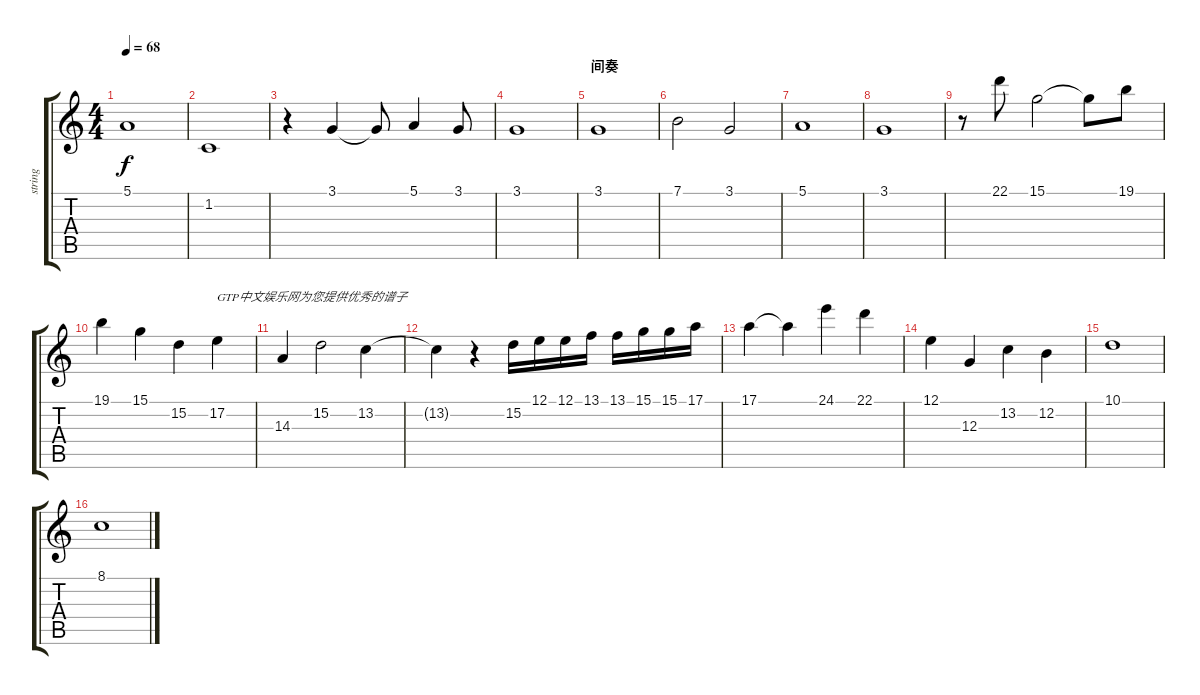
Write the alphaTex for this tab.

\track ("string" "string") {instrument stringensemble1}
\staff {score tabs}
\tuning (E4 B3 G3 D3 A2 E2) {hide}
\ts (4 4)
\tempo 68
\clef g2
\ks c
5.1.1{dy f} |
1.2.1 |
r.4 3.1.4 3.1{t}.8 5.1.4 3.1.8 |
3.1.1 |
\section ("" "间奏")
3.1.1 |
7.1.2 3.1.2 |
5.1.1 |
3.1.1 |
r.8 22.1.8 15.1.2 15.1{t}.8 19.1.8 |
19.1.4 15.1.4 15.2.4 17.2.4{txt "GTP中文娱乐网为您提供优秀的谱子"} |
14.3.4 15.2.2 13.2.4 |
13.2{t}.4 r.4 15.2.16 12.1.16 12.1.16 13.1.16 13.1.16 15.1.16 15.1.16 17.1.16 |
17.1.4 17.1{t}.4 24.1.4 22.1.4 |
12.1.4 12.3.4 13.2.4 12.2.4 |
10.1.1 |
8.1.1
